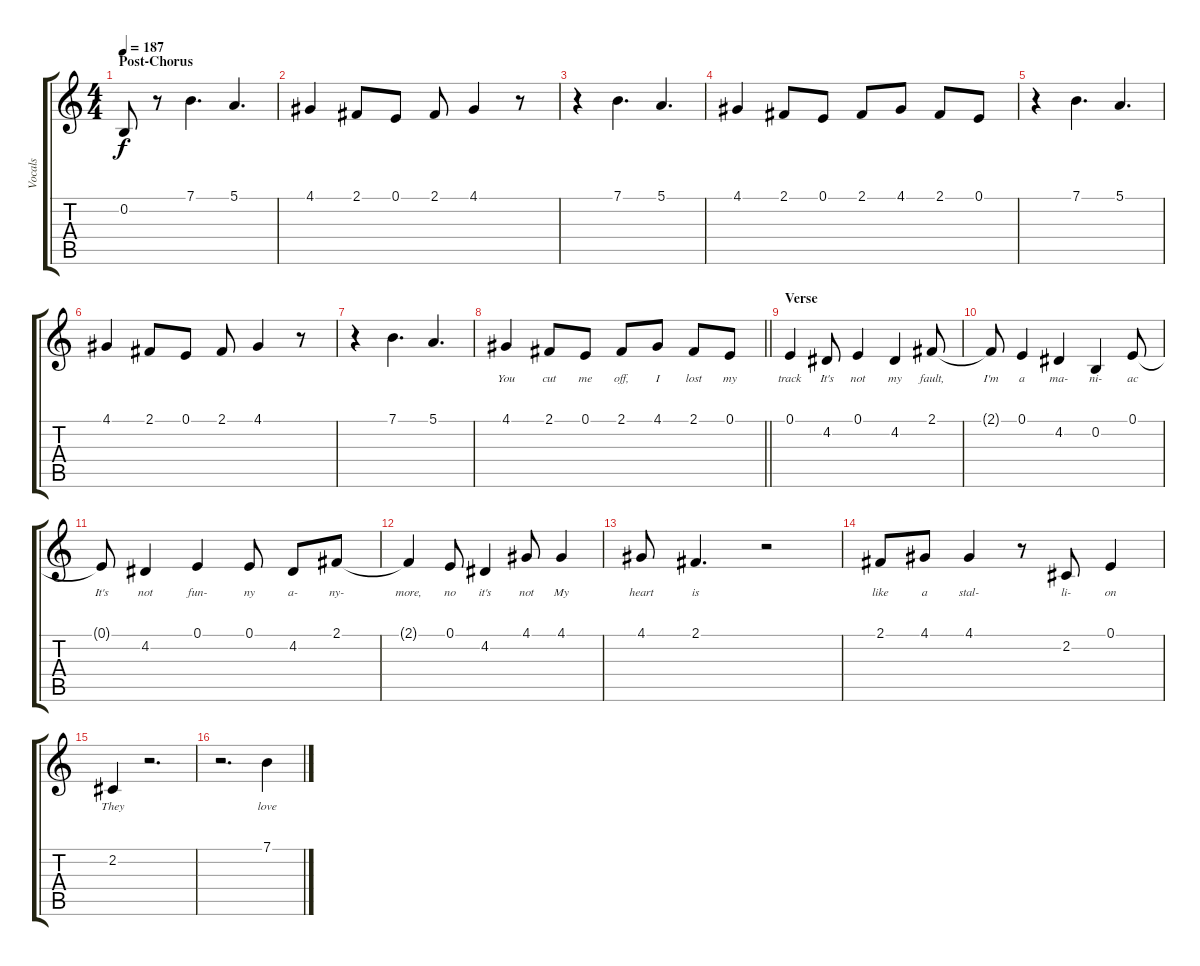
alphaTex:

\track ("Vocals" "Vocals") {instrument bassoon}
\staff {score tabs}
\tuning (E4 B3 G3 D3 A2 E2) {hide}
\ts (4 4)
\section ("" "Post-Chorus")
\tempo 187
\clef g2
\ks c
0.2{t}.8{lyrics (0 "") lyrics (1 "") lyrics (2 "") lyrics (3 "") lyrics (4 "") dy f} r.8 7.1.4{d lyrics (0 "") lyrics (1 "") lyrics (2 "") lyrics (3 "") lyrics (4 "")} 5.1.4{d lyrics (0 "") lyrics (1 "") lyrics (2 "") lyrics (3 "") lyrics (4 "")} |
4.1.4{lyrics (0 "") lyrics (1 "") lyrics (2 "") lyrics (3 "") lyrics (4 "")} 2.1.8{lyrics (0 "") lyrics (1 "") lyrics (2 "") lyrics (3 "") lyrics (4 "")} 0.1.8{lyrics (0 "") lyrics (1 "") lyrics (2 "") lyrics (3 "") lyrics (4 "")} 2.1.8{lyrics (0 "") lyrics (1 "") lyrics (2 "") lyrics (3 "") lyrics (4 "")} 4.1.4{lyrics (0 "") lyrics (1 "") lyrics (2 "") lyrics (3 "") lyrics (4 "")} r.8 |
r.4 7.1.4{d lyrics (0 "") lyrics (1 "") lyrics (2 "") lyrics (3 "") lyrics (4 "")} 5.1.4{d lyrics (0 "") lyrics (1 "") lyrics (2 "") lyrics (3 "") lyrics (4 "")} |
4.1.4{lyrics (0 "") lyrics (1 "") lyrics (2 "") lyrics (3 "") lyrics (4 "")} 2.1.8{lyrics (0 "") lyrics (1 "") lyrics (2 "") lyrics (3 "") lyrics (4 "")} 0.1.8{lyrics (0 "") lyrics (1 "") lyrics (2 "") lyrics (3 "") lyrics (4 "")} 2.1.8{lyrics (0 "") lyrics (1 "") lyrics (2 "") lyrics (3 "") lyrics (4 "")} 4.1.8{lyrics (0 "") lyrics (1 "") lyrics (2 "") lyrics (3 "") lyrics (4 "")} 2.1.8{lyrics (0 "") lyrics (1 "") lyrics (2 "") lyrics (3 "") lyrics (4 "")} 0.1.8{lyrics (0 "") lyrics (1 "") lyrics (2 "") lyrics (3 "") lyrics (4 "")} |
r.4 7.1.4{d lyrics (0 "") lyrics (1 "") lyrics (2 "") lyrics (3 "") lyrics (4 "")} 5.1.4{d lyrics (0 "") lyrics (1 "") lyrics (2 "") lyrics (3 "") lyrics (4 "")} |
4.1.4{lyrics (0 "") lyrics (1 "") lyrics (2 "") lyrics (3 "") lyrics (4 "")} 2.1.8{lyrics (0 "") lyrics (1 "") lyrics (2 "") lyrics (3 "") lyrics (4 "")} 0.1.8{lyrics (0 "") lyrics (1 "") lyrics (2 "") lyrics (3 "") lyrics (4 "")} 2.1.8{lyrics (0 "") lyrics (1 "") lyrics (2 "") lyrics (3 "") lyrics (4 "")} 4.1.4{lyrics (0 "") lyrics (1 "") lyrics (2 "") lyrics (3 "") lyrics (4 "")} r.8 |
r.4 7.1.4{d lyrics (0 "") lyrics (1 "") lyrics (2 "") lyrics (3 "") lyrics (4 "")} 5.1.4{d lyrics (0 "") lyrics (1 "") lyrics (2 "") lyrics (3 "") lyrics (4 "")} |
\barLineRight lightlight
4.1.4{lyrics (0 "You") lyrics (1 "") lyrics (2 "") lyrics (3 "") lyrics (4 "")} 2.1.8{lyrics (0 "cut") lyrics (1 "") lyrics (2 "") lyrics (3 "") lyrics (4 "")} 0.1.8{lyrics (0 "me") lyrics (1 "") lyrics (2 "") lyrics (3 "") lyrics (4 "")} 2.1.8{lyrics (0 "off,") lyrics (1 "") lyrics (2 "") lyrics (3 "") lyrics (4 "")} 4.1.8{lyrics (0 "I") lyrics (1 "") lyrics (2 "") lyrics (3 "") lyrics (4 "")} 2.1.8{lyrics (0 "lost") lyrics (1 "") lyrics (2 "") lyrics (3 "") lyrics (4 "")} 0.1.8{lyrics (0 "my") lyrics (1 "") lyrics (2 "") lyrics (3 "") lyrics (4 "")} |
\section ("" "Verse")
0.1.4{lyrics (0 "track") lyrics (1 "") lyrics (2 "") lyrics (3 "") lyrics (4 "")} 4.2.8{lyrics (0 "It's") lyrics (1 "") lyrics (2 "") lyrics (3 "") lyrics (4 "")} 0.1.4{lyrics (0 "not") lyrics (1 "") lyrics (2 "") lyrics (3 "") lyrics (4 "")} 4.2.4{lyrics (0 "my") lyrics (1 "") lyrics (2 "") lyrics (3 "") lyrics (4 "")} 2.1.8{lyrics (0 "fault,") lyrics (1 "") lyrics (2 "") lyrics (3 "") lyrics (4 "")} |
2.1{t}.8{lyrics (0 "I'm") lyrics (1 "") lyrics (2 "") lyrics (3 "") lyrics (4 "")} 0.1.4{lyrics (0 "a") lyrics (1 "") lyrics (2 "") lyrics (3 "") lyrics (4 "")} 4.2.4{lyrics (0 "ma-") lyrics (1 "") lyrics (2 "") lyrics (3 "") lyrics (4 "")} 0.2.4{lyrics (0 "ni-") lyrics (1 "") lyrics (2 "") lyrics (3 "") lyrics (4 "")} 0.1.8{lyrics (0 "ac") lyrics (1 "") lyrics (2 "") lyrics (3 "") lyrics (4 "")} |
0.1{t}.8{lyrics (0 "It's") lyrics (1 "") lyrics (2 "") lyrics (3 "") lyrics (4 "")} 4.2.4{lyrics (0 "not") lyrics (1 "") lyrics (2 "") lyrics (3 "") lyrics (4 "")} 0.1.4{lyrics (0 "fun-") lyrics (1 "") lyrics (2 "") lyrics (3 "") lyrics (4 "")} 0.1.8{lyrics (0 "ny") lyrics (1 "") lyrics (2 "") lyrics (3 "") lyrics (4 "")} 4.2.8{lyrics (0 "a-") lyrics (1 "") lyrics (2 "") lyrics (3 "") lyrics (4 "")} 2.1.8{lyrics (0 "ny-") lyrics (1 "") lyrics (2 "") lyrics (3 "") lyrics (4 "")} |
2.1{t}.4{lyrics (0 "more,") lyrics (1 "") lyrics (2 "") lyrics (3 "") lyrics (4 "")} 0.1.8{lyrics (0 "no") lyrics (1 "") lyrics (2 "") lyrics (3 "") lyrics (4 "")} 4.2.4{lyrics (0 "it's") lyrics (1 "") lyrics (2 "") lyrics (3 "") lyrics (4 "")} 4.1.8{lyrics (0 "not") lyrics (1 "") lyrics (2 "") lyrics (3 "") lyrics (4 "")} 4.1.4{lyrics (0 "My") lyrics (1 "") lyrics (2 "") lyrics (3 "") lyrics (4 "")} |
4.1.8{lyrics (0 "heart") lyrics (1 "") lyrics (2 "") lyrics (3 "") lyrics (4 "")} 2.1.4{d lyrics (0 "is") lyrics (1 "") lyrics (2 "") lyrics (3 "") lyrics (4 "")} r.2 |
2.1.8{lyrics (0 "like") lyrics (1 "") lyrics (2 "") lyrics (3 "") lyrics (4 "")} 4.1.8{lyrics (0 "a") lyrics (1 "") lyrics (2 "") lyrics (3 "") lyrics (4 "")} 4.1.4{lyrics (0 "stal-") lyrics (1 "") lyrics (2 "") lyrics (3 "") lyrics (4 "")} r.8 2.2.8{lyrics (0 "li-") lyrics (1 "") lyrics (2 "") lyrics (3 "") lyrics (4 "")} 0.1.4{lyrics (0 "on") lyrics (1 "") lyrics (2 "") lyrics (3 "") lyrics (4 "")} |
2.2.4{lyrics (0 "They") lyrics (1 "") lyrics (2 "") lyrics (3 "") lyrics (4 "")} r.2{d} |
r.2{d} 7.1.4{lyrics (0 "love") lyrics (1 "") lyrics (2 "") lyrics (3 "") lyrics (4 "")}
